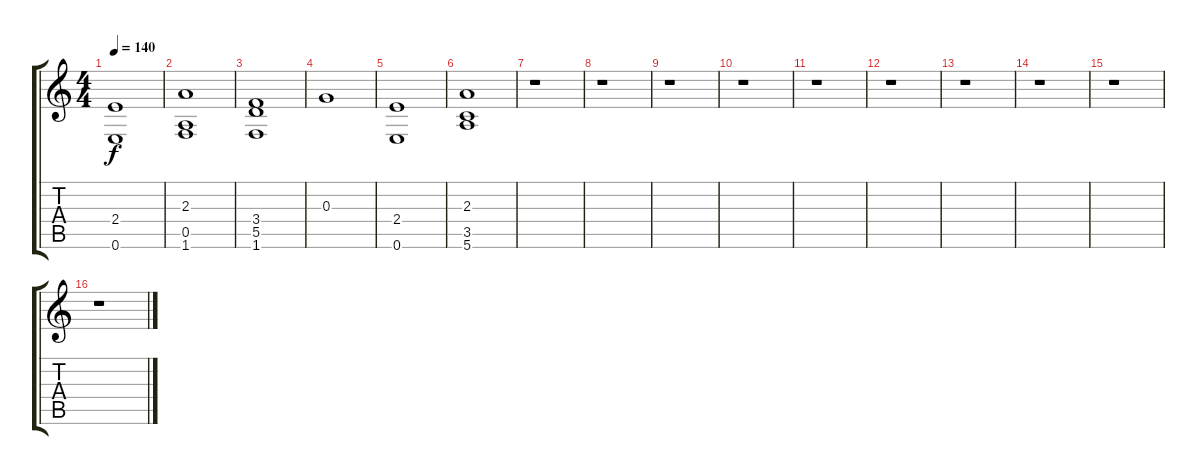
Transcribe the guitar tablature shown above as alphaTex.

\track "" {instrument distortionguitar}
\staff {score tabs}
\tuning (E4 B3 G3 D3 A2 E2) {hide}
\ts (4 4)
\tempo 140
\clef g2
\ks c
(2.4 0.6).1{dy f} |
(2.3 0.5 1.6).1 |
(3.4 5.5 1.6).1 |
0.3.1 |
(2.4 0.6).1 |
(2.3 3.5 5.6).1 |
r.1 |
r.1 |
r.1 |
r.1 |
r.1 |
r.1 |
r.1 |
r.1 |
r.1 |
r.1
